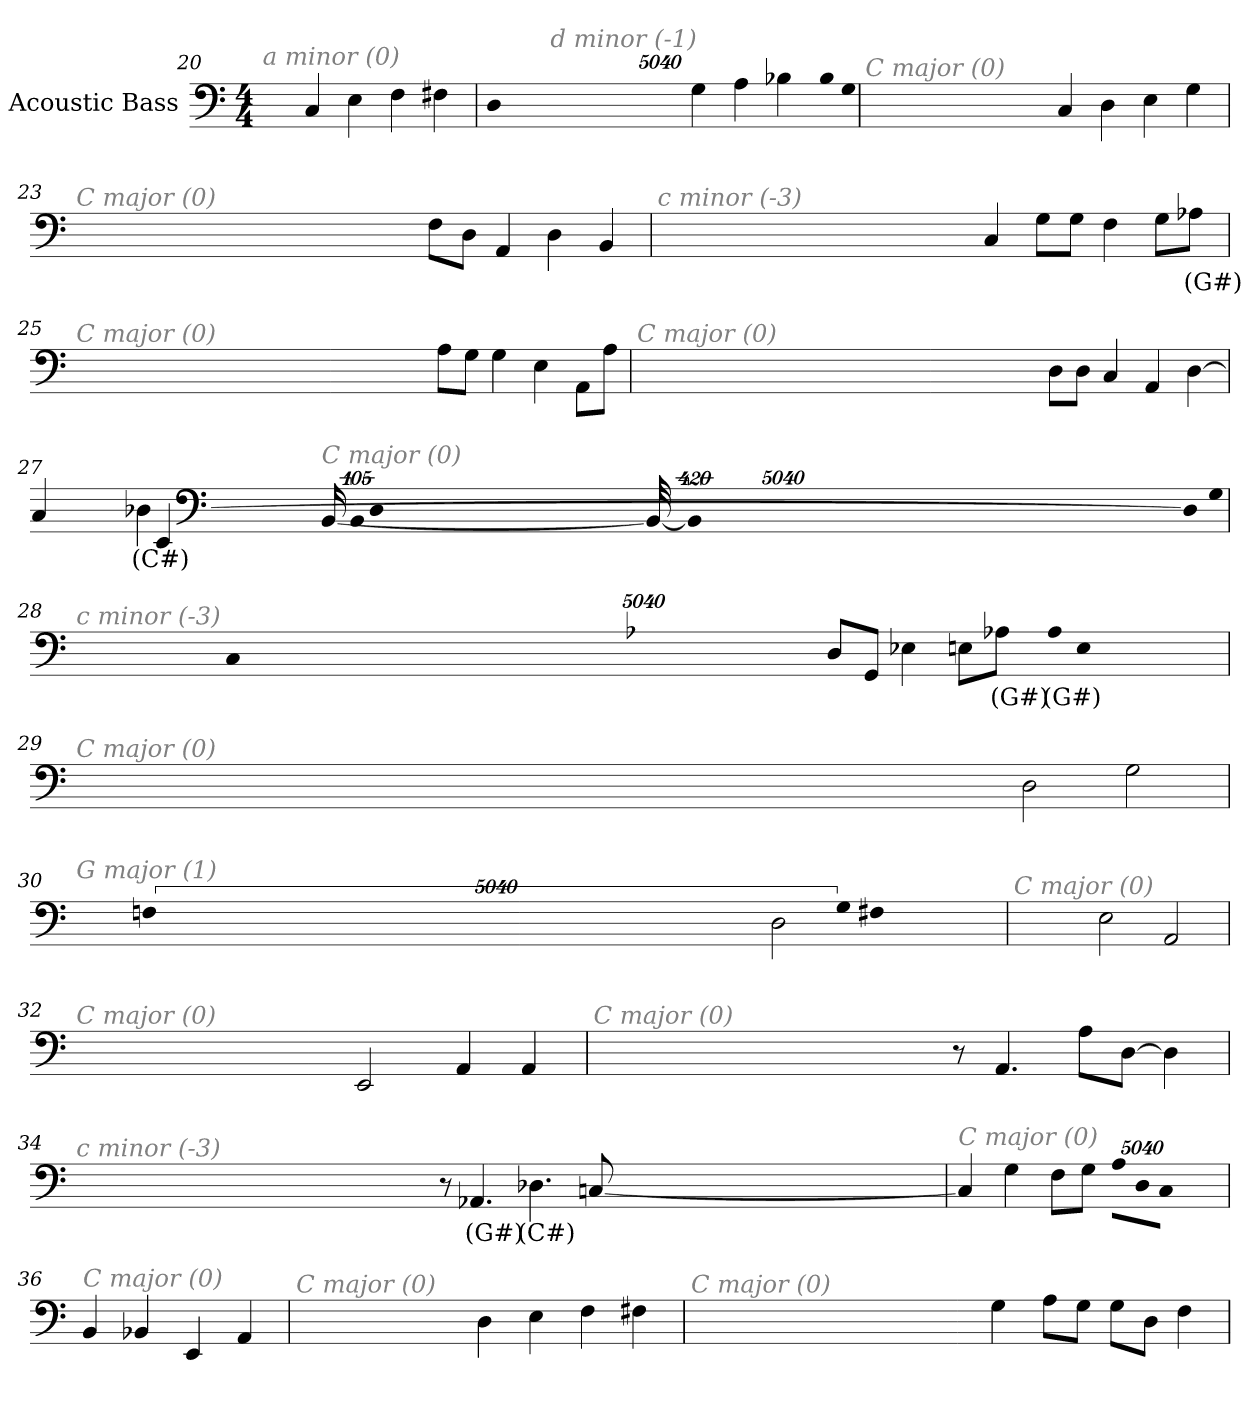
**kern	**text
*part1	*part1
*staff1	*staff1
*I"Acoustic Bass	*
*clefF4	*
*ITrd7c12	*
*k[]	*
*C:	*
*M4/4	*
=20	=20
!LO:TX:i:color=#808080:t=a minor (0)	!
4CC	.
4EE	.
4FF	.
4FF#X	.
=21	=21
!LO:TX:i:color=#808080:t=d minor (-1)	!
4GG	.
4AA	.
4BB-X	.
!LO:N:vis=8	!
40320%3347BB-L	.
!LO:N:vis=8	!
40320%3347GG	.
!LO:N:vis=8	!
40320%3347DDJ	.
=22	=22
!LO:TX:i:color=#808080:t=C major (0)	!
4CC	.
4DD	.
4EE	.
4GG	.
=23	=23
!LO:TX:i:color=#808080:t=C major (0)	!
8FFL	.
8DDJ	.
4AAA	.
4DD	.
4BBB	.
=24	=24
!LO:TX:i:color=#808080:t=c minor (-3)	!
4CC	.
8GGL	.
8GGJ	.
4FF	.
8GGL	.
8AA-XiJ	(G#)
=25	=25
!LO:TX:i:color=#808080:t=C major (0)	!
8AAL	.
8GGJ	.
4GG	.
4EE	.
8AAAL	.
8AAJ	.
=26	=26
!LO:TX:i:color=#808080:t=C major (0)	!
8DDL	.
8DDJ	.
4CC	.
4AAA	.
[4DD	.
=27	=27
!LO:TX:i:color=#808080:t=C major (0)	!
!LO:N:vis=8	!
40320%3347DDL]	.
!LO:N:vis=8	!
40320%3347GG	.
!LO:N:vis=8	!
40320%3347DDJ	.
!LO:N:vis=1024	!
[13440%13BBBL	.
16BBBL_	.
32BBBL_	.
!LO:N:vis=1024%31	!
13440%407BBBL]	.
8EEEJ	.
4CC	.
4DD-Xi	(C#)
=28	=28
!LO:TX:i:color=#808080:t=c minor (-3)	!
8DDL	.
8GGGJ	.
4EE-X	.
8EEnL	.
8AA-XiJ	(G#)
!LO:N:vis=8	!
40320%3347AA-XiL	(G#)
!LO:N:vis=8	!
40320%3347EE	.
!LO:N:vis=8	!
40320%3347CCJ	.
=29	=29
!LO:TX:i:color=#808080:t=C major (0)	!
2DD	.
2GG	.
=30	=30
!LO:TX:i:color=#808080:t=G major (1)	!
2DD	.
!LO:N:vis=4	!
20160%3347GG	.
!LO:N:vis=4	!
20160%3347FF#X	.
!LO:N:vis=4	!
20160%3347FFn	.
=31	=31
!LO:TX:i:color=#808080:t=C major (0)	!
2EE	.
2AAA	.
=32	=32
!LO:TX:i:color=#808080:t=C major (0)	!
2EEE	.
4AAA	.
4AAA	.
=33	=33
!LO:TX:i:color=#808080:t=C major (0)	!
8r	.
4.AAA	.
8AAL	.
[8DDJ	.
4DD]	.
=34	=34
!LO:TX:i:color=#808080:t=c minor (-3)	!
8r	.
4.AAA-Xi	(G#)
4.DD-Xi	(C#)
[8CCn	.
=35	=35
!LO:TX:i:color=#808080:t=C major (0)	!
4CC]	.
4GG	.
8FFL	.
8GGJ	.
!LO:N:vis=8	!
40320%3347AAL	.
!LO:N:vis=8	!
40320%3347DD	.
!LO:N:vis=8	!
40320%3347CCJ	.
=36	=36
!LO:TX:i:color=#808080:t=C major (0)	!
4BBB	.
4BBB-X	.
4EEE	.
4AAA	.
=37	=37
!LO:TX:i:color=#808080:t=C major (0)	!
4DD	.
4EE	.
4FF	.
4FF#X	.
=38	=38
!LO:TX:i:color=#808080:t=C major (0)	!
4GG	.
8AAL	.
8GGJ	.
8GGL	.
8DDJ	.
4FF	.
=	=
*-	*-
